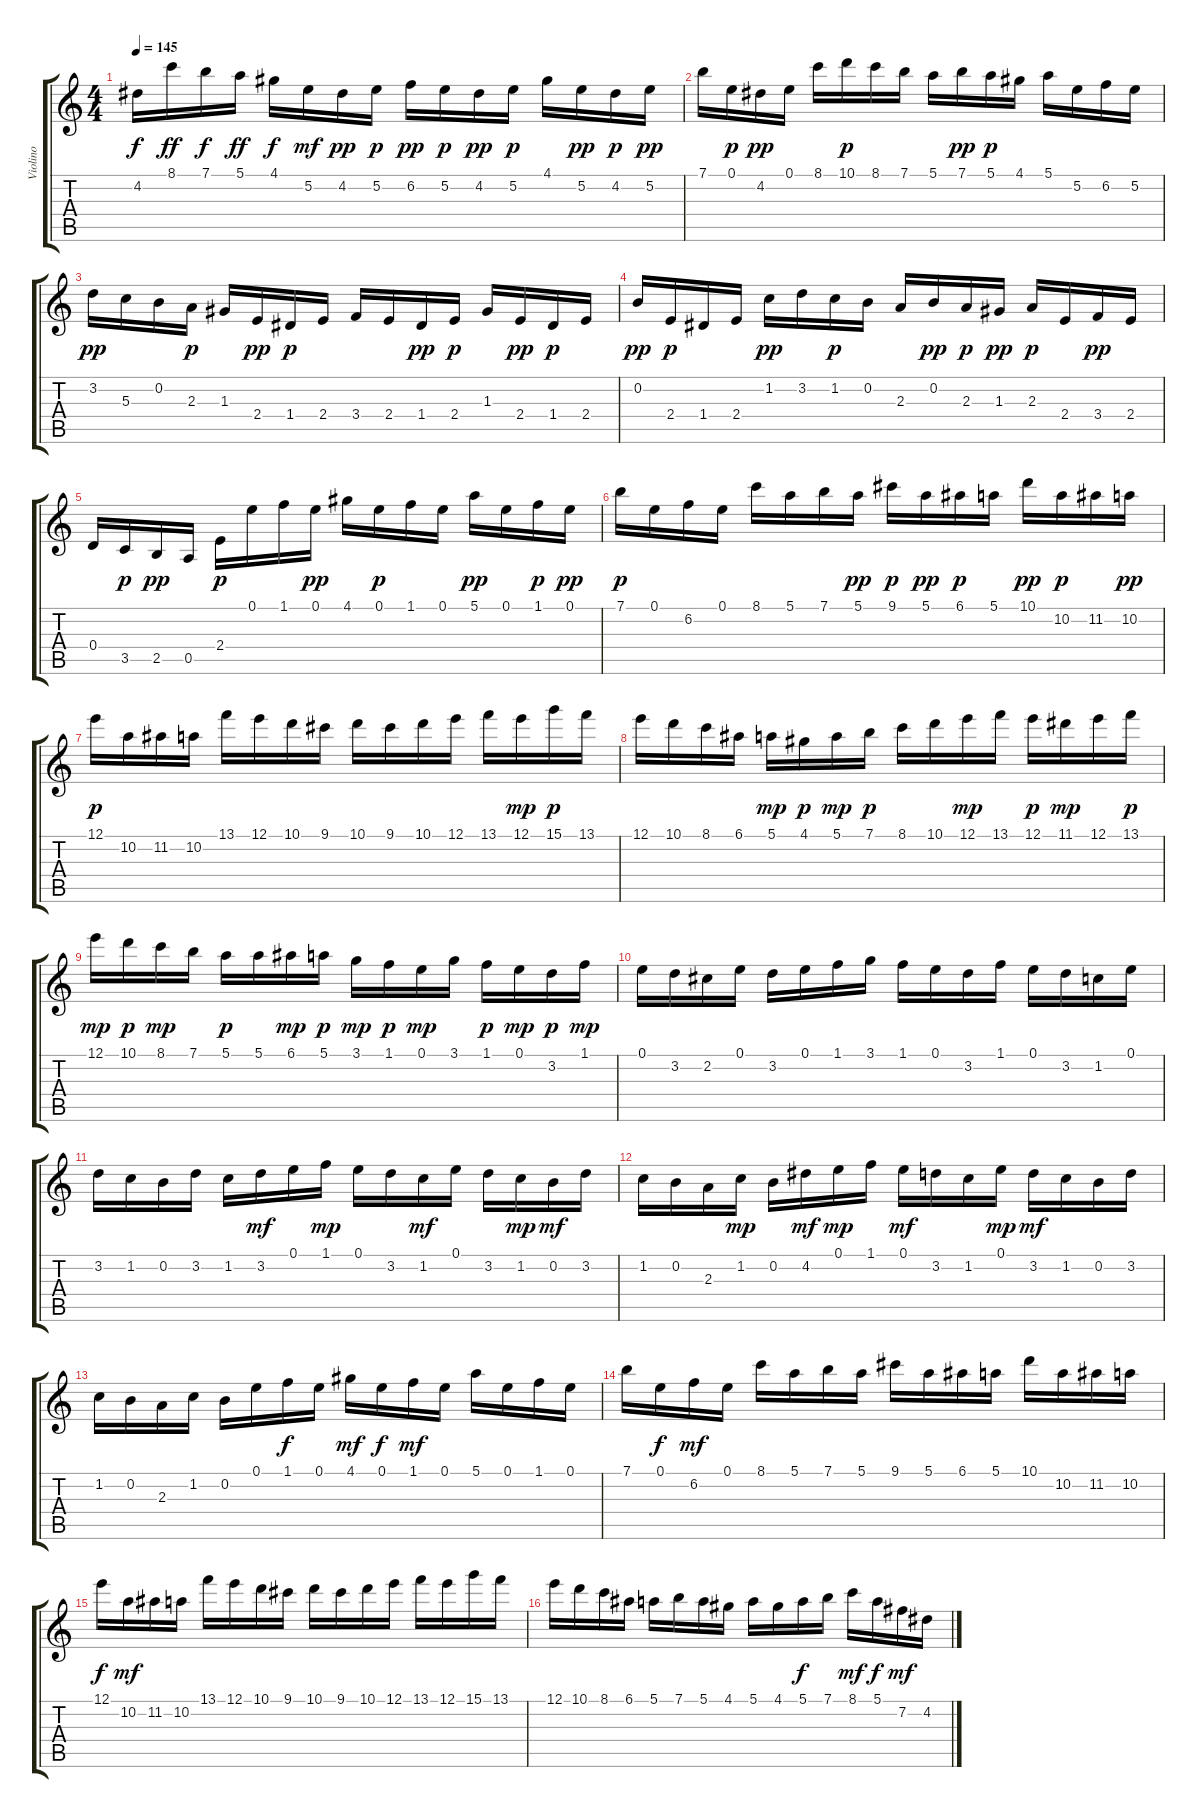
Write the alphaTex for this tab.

\track ("Violino" "Violino") {instrument distortionguitar}
\staff {score tabs}
\tuning (E4 B3 G3 D3 A2 E2) {hide}
\ts (4 4)
\tempo 145
\clef g2
\ks c
4.2.16{dy f} 8.1.16{dy ff} 7.1.16{dy f} 5.1.16{dy ff} 4.1.16{dy f} 5.2.16{dy mf} 4.2.16{dy pp} 5.2.16{dy p} 6.2.16{dy pp} 5.2.16{dy p} 4.2.16{dy pp} 5.2.16{dy p} 4.1.16 5.2.16{dy pp} 4.2.16{dy p} 5.2.16{dy pp} |
7.1.16 0.1.16{dy p} 4.2.16{dy pp} 0.1.16 8.1.16 10.1.16{dy p} 8.1.16 7.1.16 5.1.16 7.1.16{dy pp} 5.1.16{dy p} 4.1.16 5.1.16 5.2.16 6.2.16 5.2.16 |
3.2.16{dy pp} 5.3.16 0.2.16 2.3.16{dy p} 1.3.16 2.4.16{dy pp} 1.4.16{dy p} 2.4.16 3.4.16 2.4.16 1.4.16{dy pp} 2.4.16{dy p} 1.3.16 2.4.16{dy pp} 1.4.16{dy p} 2.4.16 |
0.2.16{dy pp} 2.4.16{dy p} 1.4.16 2.4.16 1.2.16{dy pp} 3.2.16 1.2.16{dy p} 0.2.16 2.3.16 0.2.16{dy pp} 2.3.16{dy p} 1.3.16{dy pp} 2.3.16{dy p} 2.4.16 3.4.16{dy pp} 2.4.16 |
0.4.16 3.5.16{dy p} 2.5.16{dy pp} 0.5.16 2.4.16{dy p} 0.1.16 1.1.16 0.1.16{dy pp} 4.1.16 0.1.16{dy p} 1.1.16 0.1.16 5.1.16{dy pp} 0.1.16 1.1.16{dy p} 0.1.16{dy pp} |
7.1.16{dy p} 0.1.16 6.2.16 0.1.16 8.1.16 5.1.16 7.1.16 5.1.16{dy pp} 9.1.16{dy p} 5.1.16{dy pp} 6.1.16{dy p} 5.1.16 10.1.16{dy pp} 10.2.16{dy p} 11.2.16 10.2.16{dy pp} |
12.1.16{dy p} 10.2.16 11.2.16 10.2.16 13.1.16 12.1.16 10.1.16 9.1.16 10.1.16 9.1.16 10.1.16 12.1.16 13.1.16 12.1.16{dy mp} 15.1.16{dy p} 13.1.16 |
12.1.16 10.1.16 8.1.16 6.1.16 5.1.16{dy mp} 4.1.16{dy p} 5.1.16{dy mp} 7.1.16{dy p} 8.1.16 10.1.16 12.1.16{dy mp} 13.1.16 12.1.16{dy p} 11.1.16{dy mp} 12.1.16 13.1.16{dy p} |
12.1.16{dy mp} 10.1.16{dy p} 8.1.16{dy mp} 7.1.16 5.1.16{dy p} 5.1.16 6.1.16{dy mp} 5.1.16{dy p} 3.1.16{dy mp} 1.1.16{dy p} 0.1.16{dy mp} 3.1.16 1.1.16{dy p} 0.1.16{dy mp} 3.2.16{dy p} 1.1.16{dy mp} |
0.1.16 3.2.16 2.2.16 0.1.16 3.2.16 0.1.16 1.1.16 3.1.16 1.1.16 0.1.16 3.2.16 1.1.16 0.1.16 3.2.16 1.2.16 0.1.16 |
3.2.16 1.2.16 0.2.16 3.2.16 1.2.16 3.2.16{dy mf} 0.1.16 1.1.16{dy mp} 0.1.16 3.2.16 1.2.16{dy mf} 0.1.16 3.2.16 1.2.16{dy mp} 0.2.16{dy mf} 3.2.16 |
1.2.16 0.2.16 2.3.16 1.2.16{dy mp} 0.2.16 4.2.16{dy mf} 0.1.16{dy mp} 1.1.16 0.1.16{dy mf} 3.2.16 1.2.16 0.1.16{dy mp} 3.2.16{dy mf} 1.2.16 0.2.16 3.2.16 |
1.2.16 0.2.16 2.3.16 1.2.16 0.2.16 0.1.16 1.1.16{dy f} 0.1.16 4.1.16{dy mf} 0.1.16{dy f} 1.1.16{dy mf} 0.1.16 5.1.16 0.1.16 1.1.16 0.1.16 |
7.1.16 0.1.16{dy f} 6.2.16{dy mf} 0.1.16 8.1.16 5.1.16 7.1.16 5.1.16 9.1.16 5.1.16 6.1.16 5.1.16 10.1.16 10.2.16 11.2.16 10.2.16 |
12.1.16{dy f} 10.2.16{dy mf} 11.2.16 10.2.16 13.1.16 12.1.16 10.1.16 9.1.16 10.1.16 9.1.16 10.1.16 12.1.16 13.1.16 12.1.16 15.1.16 13.1.16 |
12.1.16 10.1.16 8.1.16 6.1.16 5.1.16 7.1.16 5.1.16 4.1.16 5.1.16 4.1.16 5.1.16{dy f} 7.1.16 8.1.16{dy mf} 5.1.16{dy f} 7.2.16{dy mf} 4.2.16
